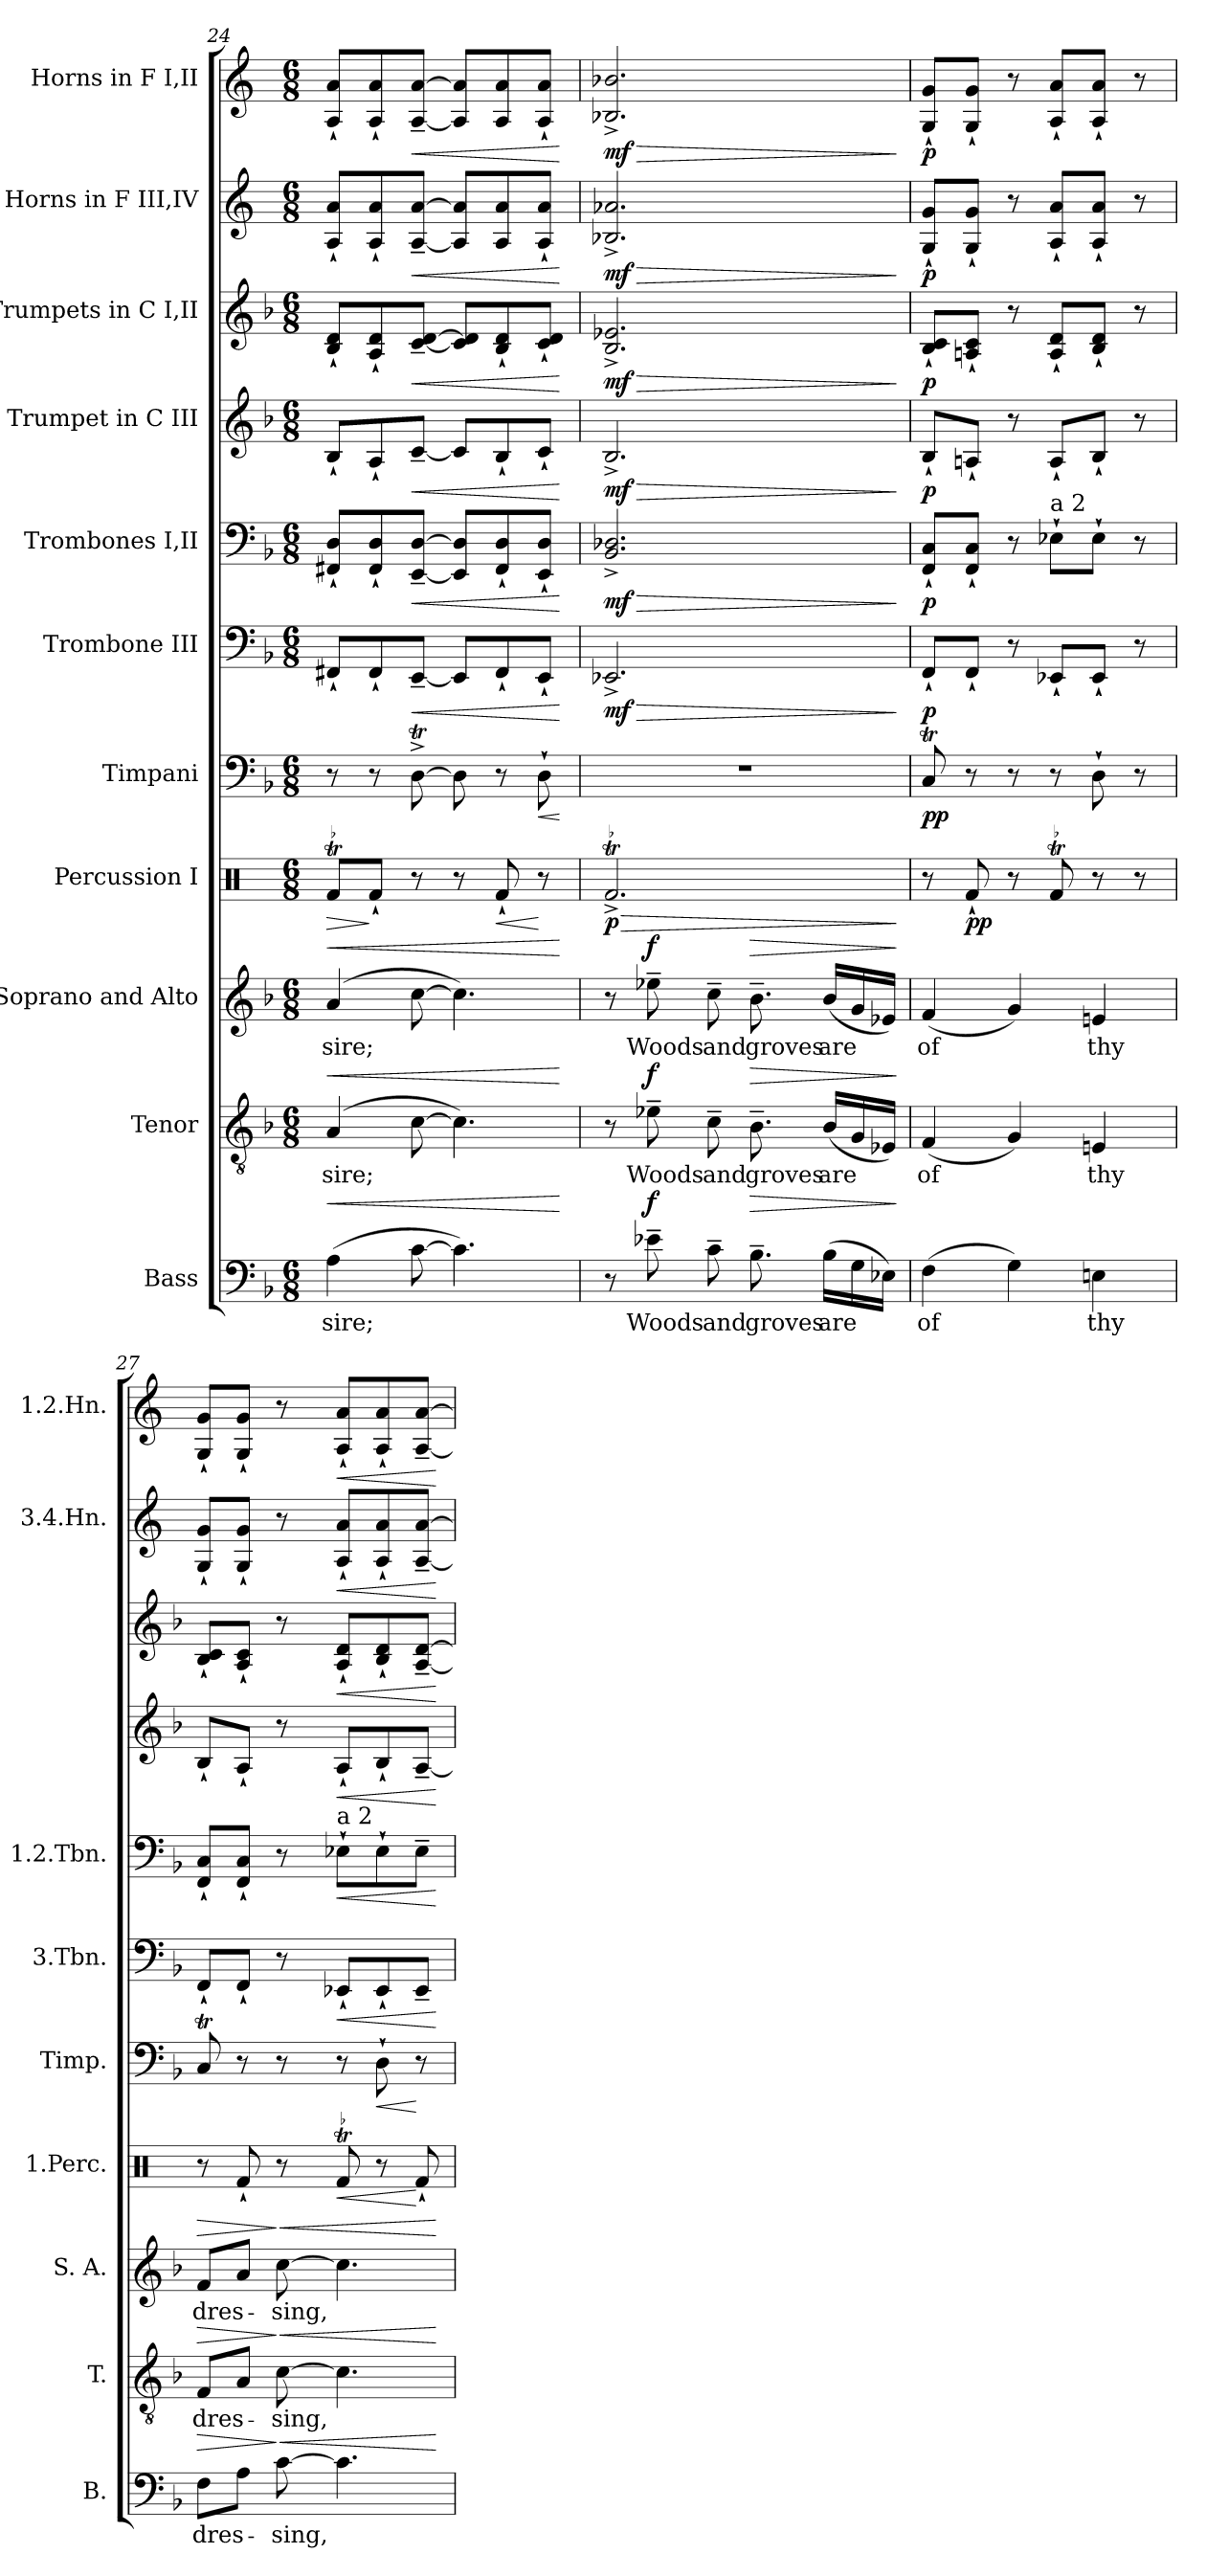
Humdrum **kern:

**kern	**text	**dynam	**kern	**text	**dynam	**kern	**text	**dynam	**kern	**dynam	**kern	**dynam	**kern	**dynam	**kern	**dynam	**kern	**dynam	**kern	**dynam	**kern	**dynam	**kern	**dynam
*part11	*part11	*part11	*part10	*part10	*part10	*part9	*part9	*part9	*part8	*part8	*part7	*part7	*part6	*part6	*part5	*part5	*part4	*part4	*part3	*part3	*part2	*part2	*part1	*part1
*staff11	*staff11	*staff11	*staff10	*staff10	*staff10	*staff9	*staff9	*staff9	*staff8	*staff8	*staff7	*staff7	*staff6	*staff6	*staff5	*staff5	*staff4	*staff4	*staff3	*staff3	*staff2	*staff2	*staff1	*staff1
*I"Bass	*	*	*I"Tenor	*	*	*I"Soprano and Alto	*	*	*I"Percussion I	*	*I"Timpani	*	*I"Trombone III	*	*I"Trombones I,II	*	*I"Trumpet in C III	*	*I"Trumpets in C I,II	*	*I"Horns in F III,IV	*	*I"Horns in F I,II	*
*I'B.	*	*	*I'T.	*	*	*I'S. A.	*	*	*I'1.Perc.	*	*I'Timp.	*	*I'3.Tbn.	*	*I'1.2.Tbn.	*	*	*	*	*	*I'3.4.Hn.	*	*I'1.2.Hn.	*
*clefF4	*	*	*clefGv2	*	*	*clefG2	*	*	*clefX	*	*clefF4	*	*clefF4	*	*clefF4	*	*clefG2	*	*clefG2	*	*clefG2	*	*clefG2	*
*	*	*	*	*	*	*	*	*	*	*	*	*	*	*	*	*	*	*	*	*	*ITrd4c7	*	*ITrd4c7	*
*k[b-]	*	*	*k[b-]	*	*	*k[b-]	*	*	*k[]	*	*k[b-]	*	*k[b-]	*	*k[b-]	*	*k[b-]	*	*k[b-]	*	*k[b-]	*	*k[b-]	*
*F:	*	*	*F:	*	*	*F:	*	*	*C:	*	*F:	*	*F:	*	*F:	*	*F:	*	*F:	*	*F:	*	*F:	*
*M6/8	*	*	*M6/8	*	*	*M6/8	*	*	*M6/8	*	*M6/8	*	*M6/8	*	*M6/8	*	*M6/8	*	*M6/8	*	*M6/8	*	*M6/8	*
=24	=24	=24	=24	=24	=24	=24	=24	=24	=24	=24	=24	=24	=24	=24	=24	=24	=24	=24	=24	=24	=24	=24	=24	=24
!	!	!LO:HP:a	!	!	!LO:HP:a	!	!	!LO:HP:a	!	!LO:HP:b	!	!	!	!	!	!	!	!	!	!	!	!	!	!
(4A	-sire;	<	(4A	-sire;	<	(4a	-sire;	<	8Rft/L	>	8r	.	8FF#X`L	.	8FF#X` 8D`L	.	8B-`L	.	8B-` 8d`L	.	8D` 8d`L	.	8D` 8d`L	.
.	.	.	.	.	.	.	.	.	8Rf`/J	]	8r	.	8FF#`	.	8FF#` 8D`	.	8A`	.	8A` 8d`	.	8D` 8d`	.	8D` 8d`	.
!	!	!	!	!	!	!	!	!	!	!	!	!	!	!LO:HP:b	!	!LO:HP:b	!	!LO:HP:b	!	!LO:HP:b	!	!LO:HP:b	!	!LO:HP:b
[8c	.	.	[8c	.	.	[8cc	.	.	8r	.	[8DT^	.	[8EE~J	<	[8EE~ [8D~J	<	[8c~J	<	[8c~ [8d~J	<	[8D~ [8d~J	<	[8D~ [8d~J	<
4.c])	.	.	4.c])	.	.	4.cc])	.	.	8r	.	8D]	.	8EEL]	.	8EE] 8D]L	.	8cL]	.	8c] 8d]L	.	8D] 8d]L	.	8D] 8d]L	.
!	!	!	!	!	!	!	!	!	!	!LO:HP:b	!	!	!	!	!	!	!	!	!	!	!	!	!	!
.	.	.	.	.	.	.	.	.	8Rf`/	<	8r	.	8FF#`	.	8FF#` 8D`	.	8B-`	.	8B-` 8d`	.	8D 8d	.	8D 8d	.
!	!	!	!	!	!	!	!	!	!	!	!	!LO:HP:b	!	!	!	!	!	!	!	!	!	!	!	!
.	.	.	.	.	.	.	.	.	8r	[	8D`	<	8EE`J	.	8EE` 8D`J	.	8c`J	.	8c` 8d`J	.	8D` 8d`J	.	8D` 8d`J	.
.	.	[	.	.	[	.	.	[	.	.	.	[	.	[	.	[	.	[	.	[	.	[	.	[
=25	=25	=25	=25	=25	=25	=25	=25	=25	=25	=25	=25	=25	=25	=25	=25	=25	=25	=25	=25	=25	=25	=25	=25	=25
!	!	!	!	!	!	!	!	!	!	!LO:HP:b	!	!	!	!LO:HP:b	!	!LO:HP:b	!	!LO:HP:b	!	!LO:HP:b	!	!LO:HP:b	!	!LO:HP:b
8r	.	.	8r	.	.	8r	.	.	2.Rft^/	> p	4%3r	.	2.EE-X^	> mf	2.BB-^ 2.D-X^	> mf	2.B-^	> mf	2.B-^ 2.e-X^	> mf	2.E-X^ 2.d-X^	> mf	2.E-X^ 2.e-X^	> mf
!	!	!LO:DY:a	!	!	!LO:DY:a	!	!	!LO:DY:a	!	!	!	!	!	!	!	!	!	!	!	!	!	!	!	!
8e-X~	Woods	f	8e-X~	Woods	f	8ee-X~	Woods	f	.	.	.	.	.	.	.	.	.	.	.	.	.	.	.	.
8c~	and	.	8c~	and	.	8cc~	and	.	.	.	.	.	.	.	.	.	.	.	.	.	.	.	.	.
!	!	!LO:HP:a	!	!	!LO:HP:a	!	!	!LO:HP:a	!	!	!	!	!	!	!	!	!	!	!	!	!	!	!	!
8.B-~	groves	>	8.B-~	groves	>	8.b-~	groves	>	.	.	.	.	.	.	.	.	.	.	.	.	.	.	.	.
(16B-LL	are	.	(16B-LL	are	.	(16b-LL	are	.	.	.	.	.	.	.	.	.	.	.	.	.	.	.	.	.
16G	.	.	16G	.	.	16g	.	.	.	.	.	.	.	.	.	.	.	.	.	.	.	.	.	.
16E-XJJ)	.	.	16E-XJJ)	.	.	16e-XJJ)	.	.	.	.	.	.	.	.	.	.	.	.	.	.	.	.	.	.
.	.	]	.	.	]	.	.	]	.	]	.	.	.	]	.	]	.	]	.	]	.	]	.	]
=26	=26	=26	=26	=26	=26	=26	=26	=26	=26	=26	=26	=26	=26	=26	=26	=26	=26	=26	=26	=26	=26	=26	=26	=26
(4F	of	.	(4F	of	.	(4f	of	.	8r	.	8CT	pp	8FF`L	p	8FF` 8C`L	p	8B-`L	p	8B-` 8c`L	p	8C` 8c`L	p	8C` 8c`L	p
.	.	.	.	.	.	.	.	.	8Rf`/	pp	8r	.	8FF`J	.	8FF` 8C`J	.	8An`J	.	8An` 8c`J	.	8C` 8c`J	.	8C` 8c`J	.
4G)	.	.	4G)	.	.	4g)	.	.	8r	.	8r	.	8r	.	8r	.	8r	.	8r	.	8r	.	8r	.
!	!	!	!	!	!	!	!	!	!	!	!	!	!	!	!LO:TX:a:t=a 2	!	!	!	!	!	!	!	!	!
.	.	.	.	.	.	.	.	.	8Rft/	.	8r	.	8EE-X`L	.	8E-X`L	.	8A`L	.	8A` 8d`L	.	8D` 8d`L	.	8D` 8d`L	.
4En	thy	.	4En	thy	.	4en	thy	.	8r	.	8D`	.	8EE-`J	.	8E-`J	.	8B-`J	.	8B-` 8d`J	.	8D` 8d`J	.	8D` 8d`J	.
.	.	.	.	.	.	.	.	.	8r	.	8r	.	8r	.	8r	.	8r	.	8r	.	8r	.	8r	.
=27	=27	=27	=27	=27	=27	=27	=27	=27	=27	=27	=27	=27	=27	=27	=27	=27	=27	=27	=27	=27	=27	=27	=27	=27
!	!	!LO:HP:a	!	!	!LO:HP:a	!	!	!LO:HP:a	!	!	!	!	!	!	!	!	!	!	!	!	!	!	!	!
8FL	dres-	>	8FL	dres-	>	8fL	dres-	>	8r	.	8CT	.	8FF`L	.	8FF` 8C`L	.	8B-`L	.	8B-` 8c`L	.	8C` 8c`L	.	8C` 8c`L	.
8AJ	.	.	8AJ	.	.	8aJ	.	.	8Rf`/	.	8r	.	8FF`J	.	8FF` 8C`J	.	8A`J	.	8A` 8c`J	.	8C` 8c`J	.	8C` 8c`J	.
!	!	!LO:HP:n=1:a	!	!	!LO:HP:n=1:a	!	!	!LO:HP:n=1:a	!	!	!	!	!	!	!	!	!	!	!	!	!	!	!	!
[8c	-sing,	] <	[8c	-sing,	] <	[8cc	-sing,	] <	8r	.	8r	.	8r	.	8r	.	8r	.	8r	.	8r	.	8r	.
!	!	!	!	!	!	!	!	!	!	!	!	!	!	!	!LO:TX:a:t=a 2	!	!	!	!	!	!	!	!	!
!	!	!	!	!	!	!	!	!	!	!LO:HP:b	!	!	!	!LO:HP:b	!	!LO:HP:b	!	!LO:HP:b	!	!LO:HP:b	!	!LO:HP:b	!	!LO:HP:b
4.c]	.	.	4.c]	.	.	4.cc]	.	.	8Rft/	<	8r	.	8EE-X`L	<	8E-X`L	<	8A`L	<	8A` 8d`L	<	8D` 8d`L	<	8D` 8d`L	<
!	!	!	!	!	!	!	!	!	!	!	!	!LO:HP:b	!	!	!	!	!	!	!	!	!	!	!	!
.	.	.	.	.	.	.	.	.	8r	.	8D`	<	8EE-`	.	8E-`	.	8B-`	.	8B-` 8d`	.	8D` 8d`	.	8D` 8d`	.
.	.	.	.	.	.	.	.	.	8Rf`/	[	8r	[	8EE-~J	.	8E-~J	.	[8A~J	.	[8A~ [8d~J	.	[8D~ [8d~J	.	[8D~ [8d~J	.
.	.	[	.	.	[	.	.	[	.	.	.	.	.	[	.	[	.	[	.	[	.	[	.	[
=	=	=	=	=	=	=	=	=	=	=	=	=	=	=	=	=	=	=	=	=	=	=	=	=
*-	*-	*-	*-	*-	*-	*-	*-	*-	*-	*-	*-	*-	*-	*-	*-	*-	*-	*-	*-	*-	*-	*-	*-	*-
